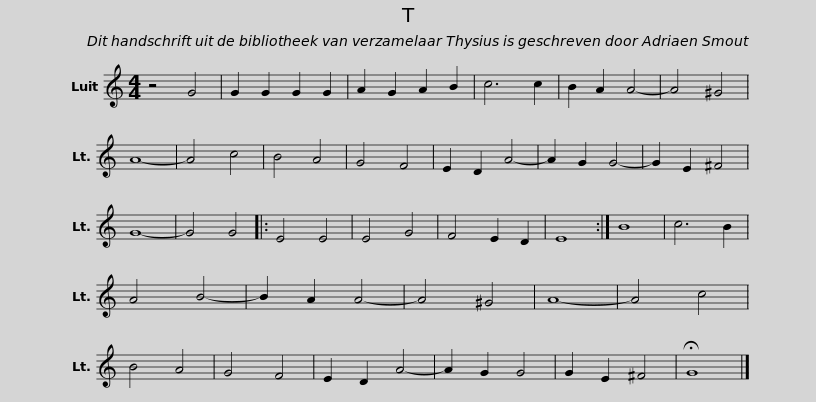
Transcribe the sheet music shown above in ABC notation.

X:1
L:1/8
M:4/4
I:linebreak $
K:C
U:s=!stemless!
V:1 treble
V:1
 z4 G4 | G2 G2 G2 G2 | A2 G2 A2 B2 | c6 c2 | B2 A2 A4- | %5
 A4 ^G4 | sA8- | A4 c4 |$ B4 A4 | G4 F4 | %10
 E2 D2 A4- | A2 G2 G4- | G2 E2 ^F4 | sG8- | G4 G4 |:$ %15
 E4 E4 | E4 G4 | F4 E2 D2 | sE8 :|$ sB8 | %20
 c6 B2 | A4 B4- | B2 A2 A4- | A4 ^G4 | sA8- | %25
 A4 c4 |$ B4 A4 | G4 F4 | E2 D2 A4- | A2 G2 G4 | %30
 G2 E2 ^F4 | !fermata!sG8 |] %32
